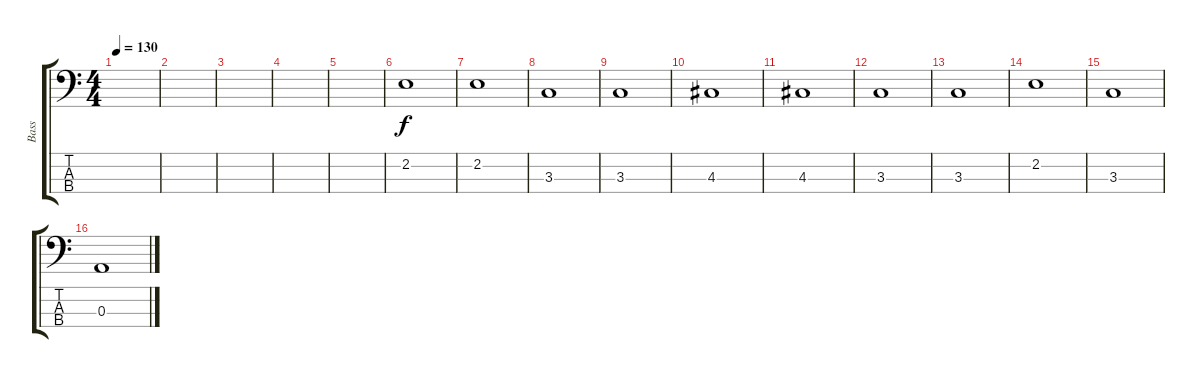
\track ("Bass" "Bass") {instrument electricbassfinger}
\staff {score tabs}
\tuning (G2 D2 A1 E1) {hide}
\ts (4 4)
\tempo 130
\clef f4
\ks c
|
|
|
|
|
2.2.1 |
2.2.1 |
3.3.1 |
3.3.1 |
4.3.1 |
4.3.1 |
3.3.1 |
3.3.1 |
2.2.1 |
3.3.1 |
0.3.1
